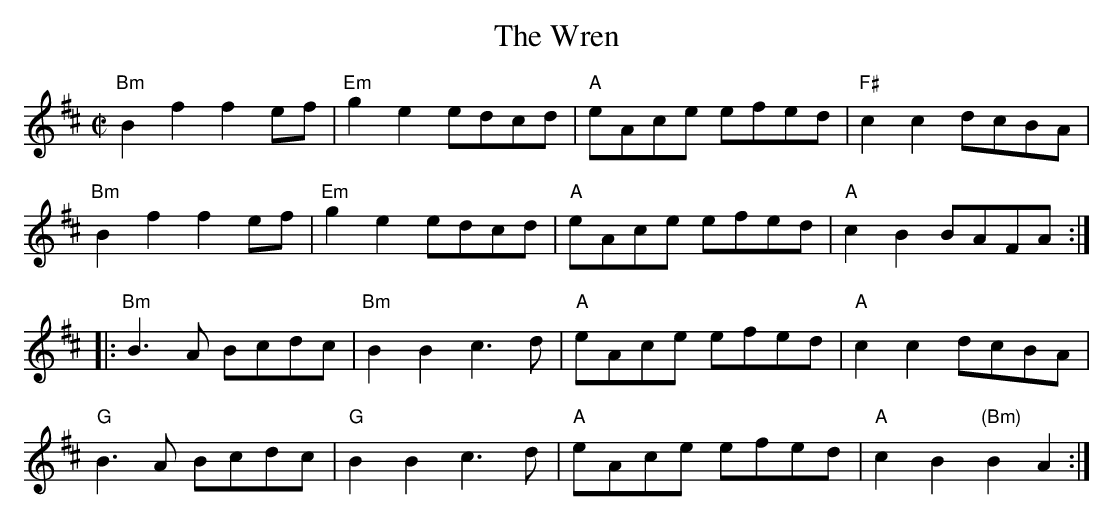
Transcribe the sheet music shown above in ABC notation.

X:1
T:The Wren
M:C|
L:1/8
K: D
"Bm"B2f2f2ef|"Em"g2 e2 edcd|"A"eAce efed|"F#"c2c2dcBA|
"Bm"B2f2f2ef|"Em"g2 e2 edcd|"A"eAce efed|"A"c2B2BAFA:|
|:"Bm"B3A Bcdc|"Bm"B2B2c3d|"A"eAce efed|"A"c2c2dcBA|
"G"B3A Bcdc|"G"B2B2c3d|"A"eAce efed|"A"c2B2"(Bm)"B2A2:|
